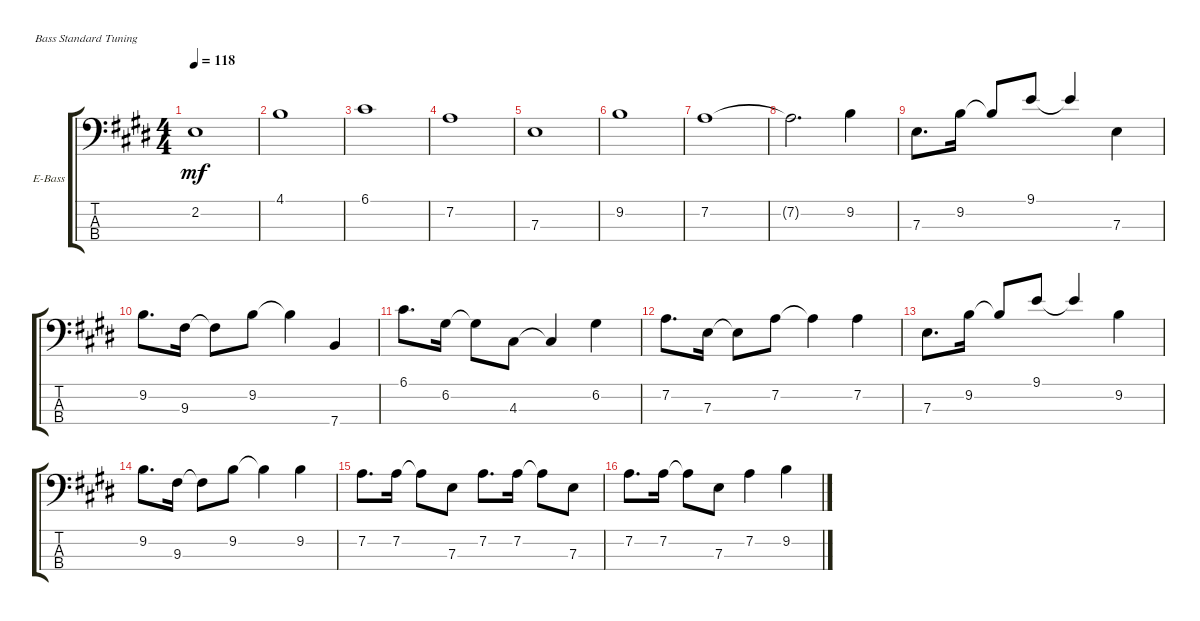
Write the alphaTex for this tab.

\defaultSystemsLayout 4
\bracketExtendMode groupsimilarinstruments
\firstSystemTrackNameOrientation horizontal
\otherSystemsTrackNameOrientation horizontal
\track ("Electric Bass" "E-Bass") {multiBarRest instrument electricbassfinger}
\staff {score tabs}
\tuning (G2 D2 A1 E1)
\ts (4 4)
\tempo 118
\clef f4
\ks e
2.2.1{dy mf instrument electricbassfinger} |
4.1.1 |
6.1.1 |
7.2.1 |
7.3.1 |
9.2.1 |
7.2.1 |
7.2{t}.2{d} 9.2.4 |
7.3.8{d} 9.2.16 9.2{t}.8 9.1.8 9.1{t}.4{beam invert} 7.3.4 |
9.2.8{d} 9.3.16 9.3{t}.8 9.2.8 9.2{t}.4 7.4.4 |
6.1.8{d} 6.2.16 6.2{t}.8 4.3.8 4.3{t}.4 6.2.4 |
7.2.8{d} 7.3.16 7.3{t}.8 7.2.8 7.2{t}.4 7.2.4 |
7.3.8{d} 9.2.16 9.2{t}.8 9.1.8 9.1{t}.4{beam invert} 9.2.4 |
9.2.8{d} 9.3.16 9.3{t}.8 9.2.8 9.2{t}.4 9.2.4 |
7.2.8{d} 7.2.16 7.2{t}.8 7.3.8 7.2.8{d} 7.2.16 7.2{t}.8 7.3.8 |
7.2.8{d} 7.2.16 7.2{t}.8 7.3.8 7.2.4 9.2.4
